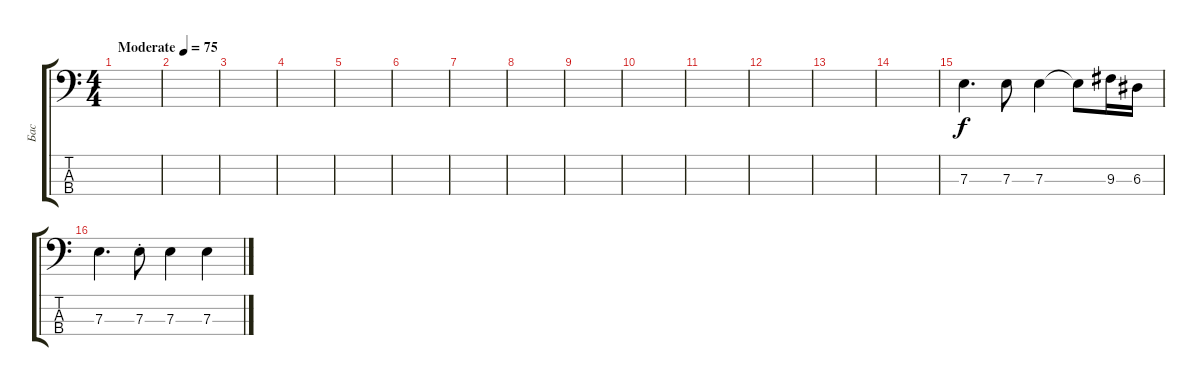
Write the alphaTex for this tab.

\track ("Бас" "Бас") {instrument electricbassfinger}
\staff {score tabs}
\tuning (G2 D2 A1 E1) {hide}
\ts (4 4)
\tempo (75 "Moderate")
\clef f4
\ks c
|
|
|
|
|
|
|
|
|
|
|
|
|
|
7.3.4{d} 7.3.8 7.3.4 7.3{t}.8 9.3.16 6.3.16 |
7.3.4{d} 7.3{st}.8 7.3.4 7.3.4
